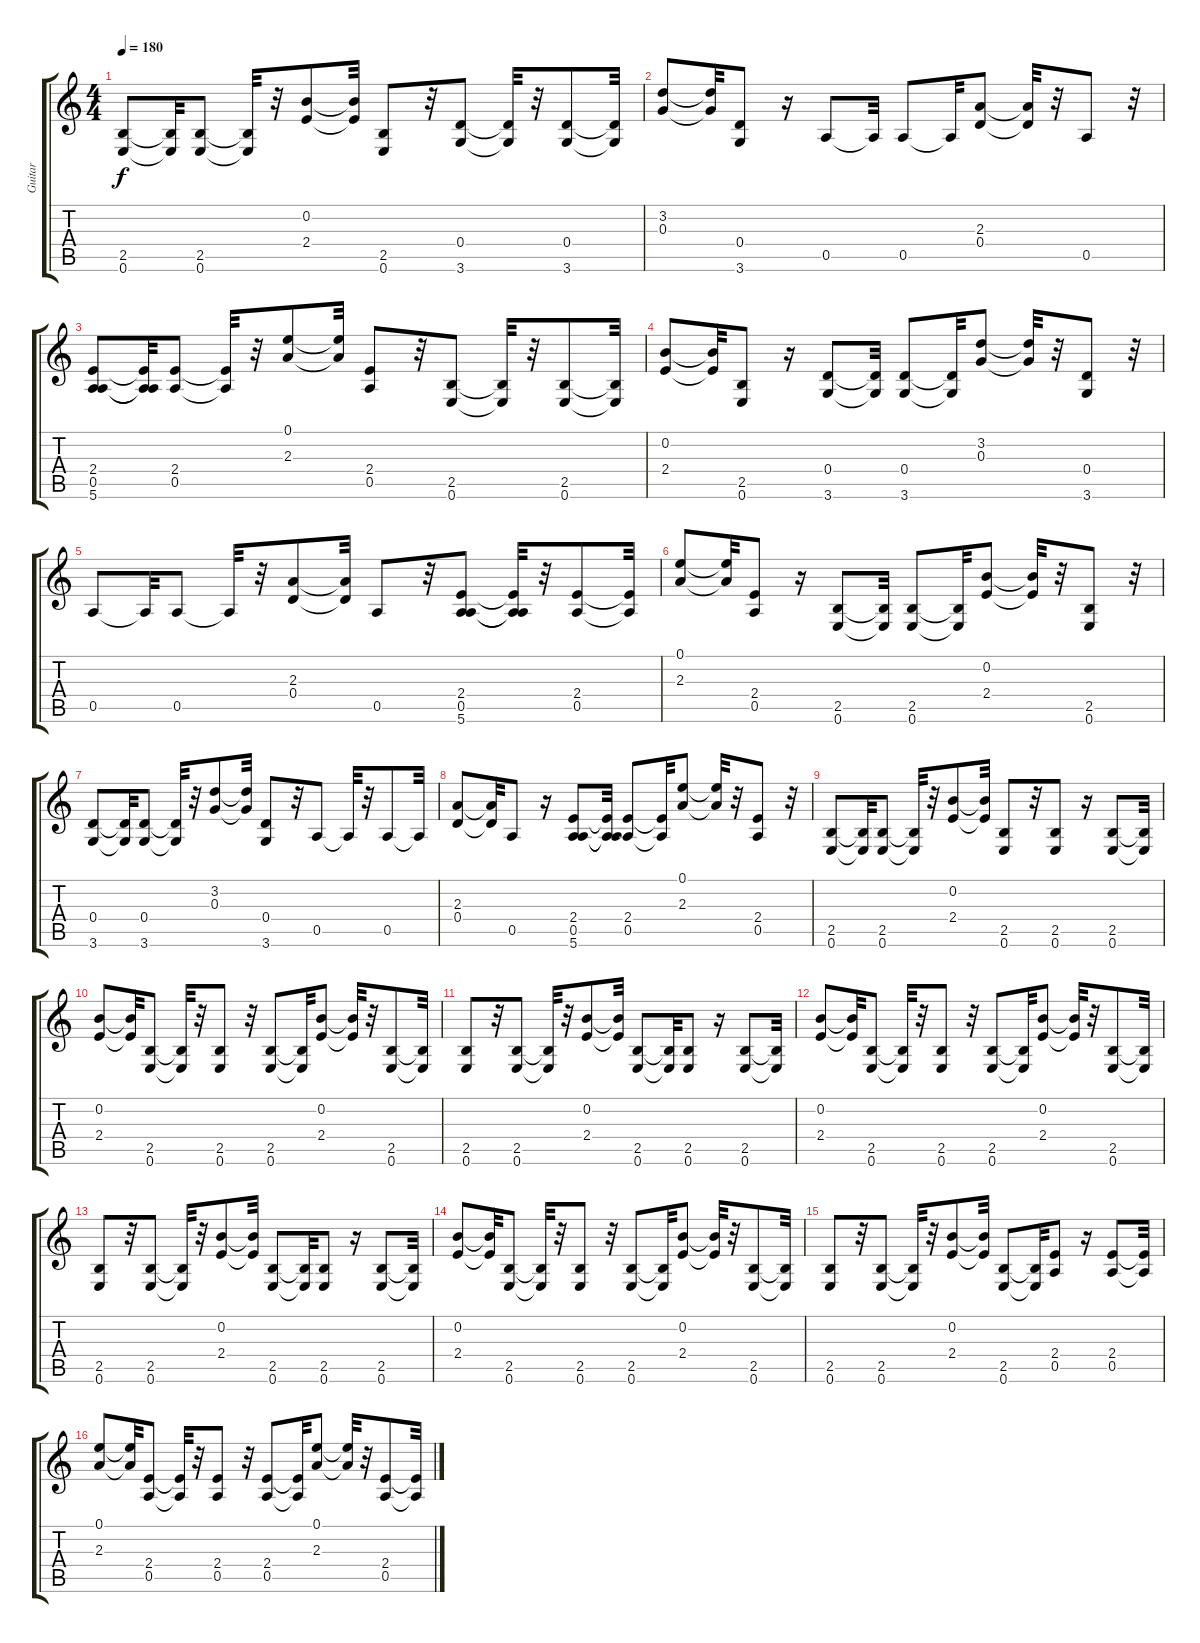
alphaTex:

\track ("Guitar" "Guitar") {instrument distortionguitar}
\staff {score tabs}
\tuning (E4 B3 G3 D3 A2 E2) {hide}
\ts (4 4)
\tempo 180
\clef g2
\ks c
(2.5 0.6).8{dy f} (2.5{t} 0.6{t}).32 (2.5 0.6).8 (2.5{t} 0.6{t}).32 r.32 (0.2 2.4).8 (0.2{t} 2.4{t}).32 (2.5 0.6).8 r.32 (0.4 3.6).8 (0.4{t} 3.6{t}).32 r.32 (0.4 3.6).8 (0.4{t} 3.6{t}).32 |
(3.2 0.3).8 (3.2{t} 0.3{t}).32 (0.4 3.6).8 r.16 0.5.8 0.5{t}.32 0.5.8 0.5{t}.32 (2.3 0.4).8 (2.3{t} 0.4{t}).32 r.32 0.5.8 r.32 |
(2.4 0.5 5.6).8 (2.4{t} 0.5{t} 5.6{t}).32 (2.4 0.5).8 (2.4{t} 0.5{t}).32 r.32 (0.1 2.3).8 (0.1{t} 2.3{t}).32 (2.4 0.5).8 r.32 (2.5 0.6).8 (2.5{t} 0.6{t}).32 r.32 (2.5 0.6).8 (2.5{t} 0.6{t}).32 |
(0.2 2.4).8 (0.2{t} 2.4{t}).32 (2.5 0.6).8 r.16 (0.4 3.6).8 (0.4{t} 3.6{t}).32 (0.4 3.6).8 (0.4{t} 3.6{t}).32 (3.2 0.3).8 (3.2{t} 0.3{t}).32 r.32 (0.4 3.6).8 r.32 |
0.5.8 0.5{t}.32 0.5.8 0.5{t}.32 r.32 (2.3 0.4).8 (2.3{t} 0.4{t}).32 0.5.8 r.32 (2.4 0.5 5.6).8 (2.4{t} 0.5{t} 5.6{t}).32 r.32 (2.4 0.5).8 (2.4{t} 0.5{t}).32 |
(0.1 2.3).8 (0.1{t} 2.3{t}).32 (2.4 0.5).8 r.16 (2.5 0.6).8 (2.5{t} 0.6{t}).32 (2.5 0.6).8 (2.5{t} 0.6{t}).32 (0.2 2.4).8 (0.2{t} 2.4{t}).32 r.32 (2.5 0.6).8 r.32 |
(0.4 3.6).8 (0.4{t} 3.6{t}).32 (0.4 3.6).8 (0.4{t} 3.6{t}).32 r.32 (3.2 0.3).8 (3.2{t} 0.3{t}).32 (0.4 3.6).8 r.32 0.5.8 0.5{t}.32 r.32 0.5.8 0.5{t}.32 |
(2.3 0.4).8 (2.3{t} 0.4{t}).32 0.5.8 r.16 (2.4 0.5 5.6).8 (2.4{t} 0.5{t} 5.6{t}).32 (2.4 0.5).8 (2.4{t} 0.5{t}).32 (0.1 2.3).8 (0.1{t} 2.3{t}).32 r.32 (2.4 0.5).8 r.32 |
(2.5 0.6).8 (2.5{t} 0.6{t}).32 (2.5 0.6).8 (2.5{t} 0.6{t}).32 r.32 (0.2 2.4).8 (0.2{t} 2.4{t}).32 (2.5 0.6).8 r.32 (2.5 0.6).8 r.16 (2.5 0.6).8 (2.5{t} 0.6{t}).32 |
(0.2 2.4).8 (0.2{t} 2.4{t}).32 (2.5 0.6).8 (2.5{t} 0.6{t}).32 r.32 (2.5 0.6).8 r.32 (2.5 0.6).8 (2.5{t} 0.6{t}).32 (0.2 2.4).8 (0.2{t} 2.4{t}).32 r.32 (2.5 0.6).8 (2.5{t} 0.6{t}).32 |
(2.5 0.6).8 r.32 (2.5 0.6).8 (2.5{t} 0.6{t}).32 r.32 (0.2 2.4).8 (0.2{t} 2.4{t}).32 (2.5 0.6).8 (2.5{t} 0.6{t}).32 (2.5 0.6).8 r.16 (2.5 0.6).8 (2.5{t} 0.6{t}).32 |
(0.2 2.4).8 (0.2{t} 2.4{t}).32 (2.5 0.6).8 (2.5{t} 0.6{t}).32 r.32 (2.5 0.6).8 r.32 (2.5 0.6).8 (2.5{t} 0.6{t}).32 (0.2 2.4).8 (0.2{t} 2.4{t}).32 r.32 (2.5 0.6).8 (2.5{t} 0.6{t}).32 |
(2.5 0.6).8 r.32 (2.5 0.6).8 (2.5{t} 0.6{t}).32 r.32 (0.2 2.4).8 (0.2{t} 2.4{t}).32 (2.5 0.6).8 (2.5{t} 0.6{t}).32 (2.5 0.6).8 r.16 (2.5 0.6).8 (2.5{t} 0.6{t}).32 |
(0.2 2.4).8 (0.2{t} 2.4{t}).32 (2.5 0.6).8 (2.5{t} 0.6{t}).32 r.32 (2.5 0.6).8 r.32 (2.5 0.6).8 (2.5{t} 0.6{t}).32 (0.2 2.4).8 (0.2{t} 2.4{t}).32 r.32 (2.5 0.6).8 (2.5{t} 0.6{t}).32 |
(2.5 0.6).8 r.32 (2.5 0.6).8 (2.5{t} 0.6{t}).32 r.32 (0.2 2.4).8 (0.2{t} 2.4{t}).32 (2.5 0.6).8 (2.5{t} 0.6{t}).32 (2.4 0.5).8 r.16 (2.4 0.5).8 (2.4{t} 0.5{t}).32 |
(0.1 2.3).8 (0.1{t} 2.3{t}).32 (2.4 0.5).8 (2.4{t} 0.5{t}).32 r.32 (2.4 0.5).8 r.32 (2.4 0.5).8 (2.4{t} 0.5{t}).32 (0.1 2.3).8 (0.1{t} 2.3{t}).32 r.32 (2.4 0.5).8 (2.4{t} 0.5{t}).32
